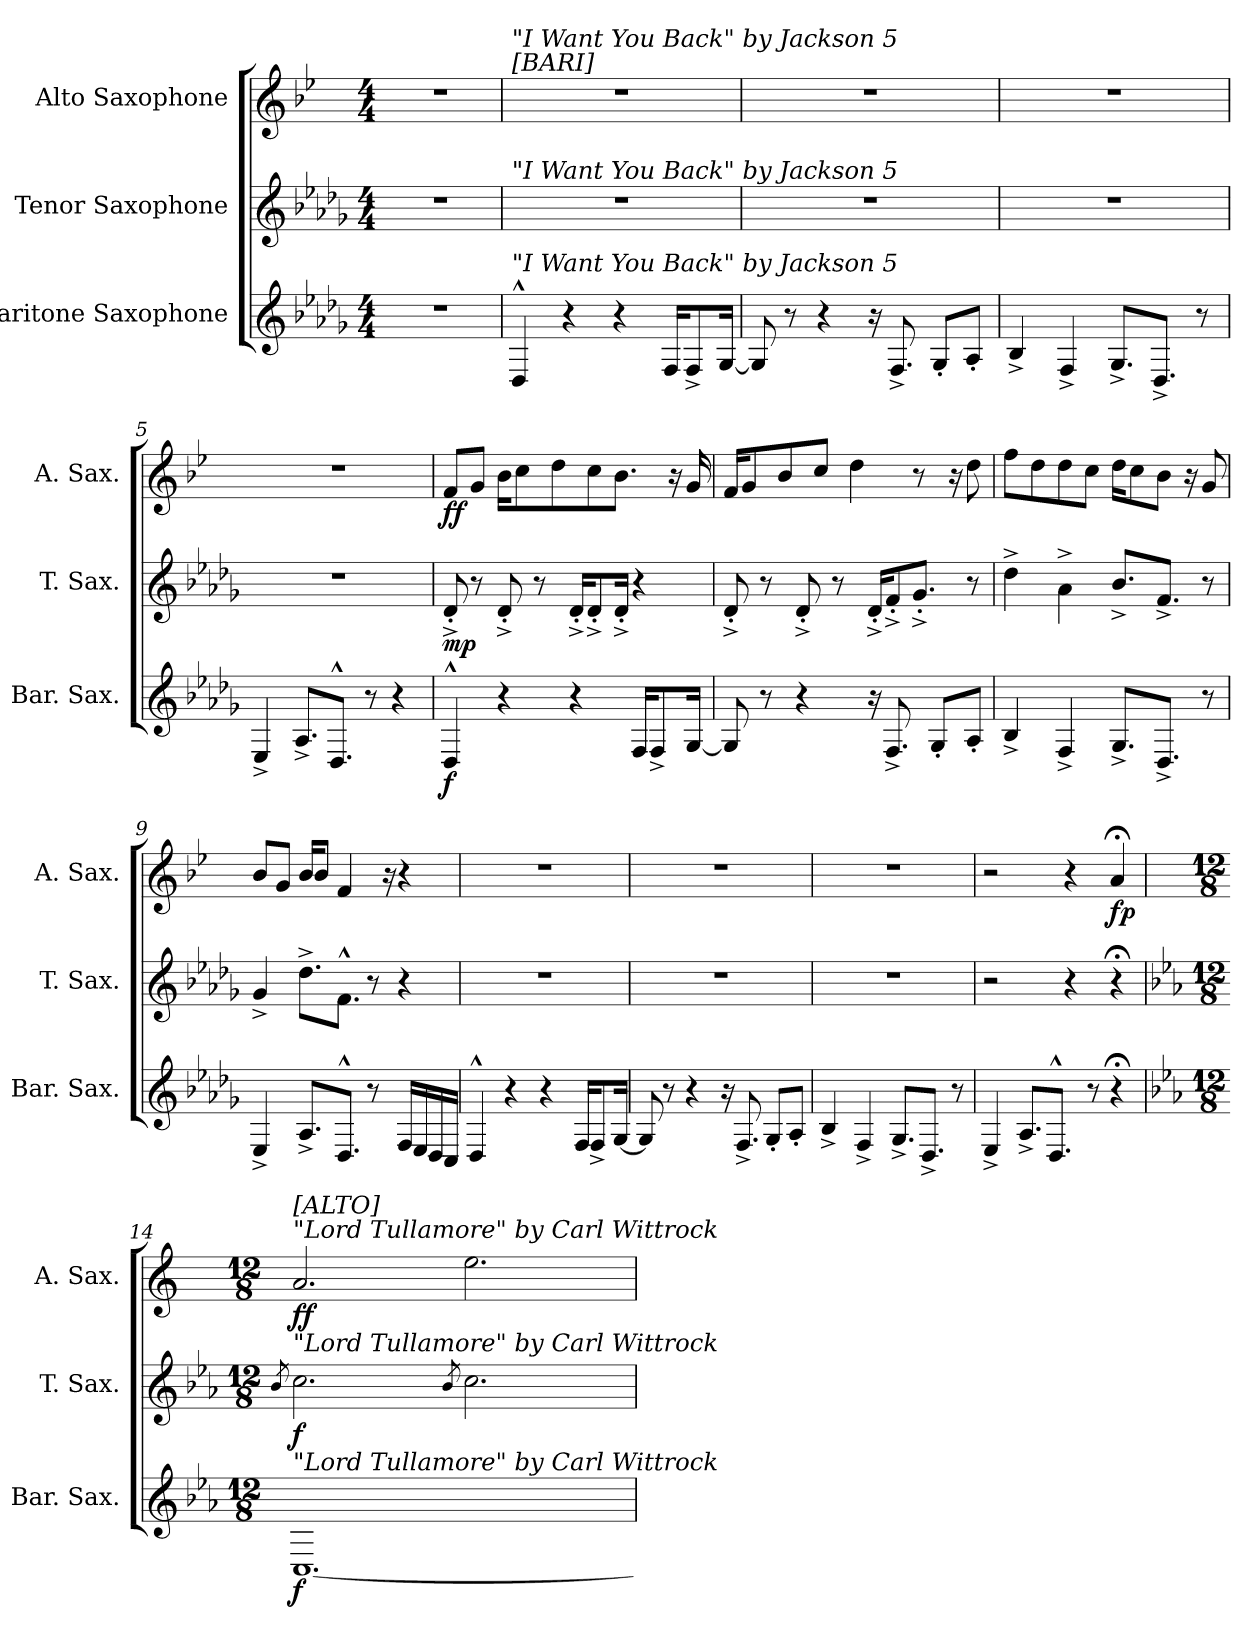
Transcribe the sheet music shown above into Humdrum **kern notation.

**kern	**dynam	**kern	**dynam	**kern	**dynam
*part3	*part3	*part2	*part2	*part1	*part1
*staff3	*staff3	*staff2	*staff2	*staff1	*staff1
*I"Baritone Saxophone	*	*I"Tenor Saxophone	*	*I"Alto Saxophone	*
*I'Bar. Sax.	*	*I'T. Sax.	*	*I'A. Sax.	*
*clefG2	*	*clefG2	*	*clefG2	*
*ITrd12c21	*	*ITrd8c14	*	*ITrd5c9	*
*k[b-e-a-d-g-]	*	*k[b-e-a-d-g-]	*	*k[b-e-a-d-g-]	*
*M4/4	*	*M4/4	*	*M4/4	*
=1	=1	=1	=1	=1	=1
1r	.	1r	.	1r	.
=2	=2	=2	=2	=2	=2
*	*	*	*	*MM120	*
!	!	!	!	!LO:TX:a:B:t=[BARI]	!
!	!	!	!	!LO:TX:a:i:t="I Want You Back" by Jackson 5	!
!	!	!LO:TX:a:i:t="I Want You Back" by Jackson 5	!	!	!
!LO:TX:a:i:t="I Want You Back" by Jackson 5	!	!	!	!	!
4DD-^^/	.	1r	.	1r	.
4r	.	.	.	.	.
4r	.	.	.	.	.
16FF/KL	.	.	.	.	.
8FF^/	.	.	.	.	.
[16GG-/Jk	.	.	.	.	.
=3	=3	=3	=3	=3	=3
8GG-/]	.	1r	.	1r	.
8r	.	.	.	.	.
4r	.	.	.	.	.
16r	.	.	.	.	.
8.FF^/	.	.	.	.	.
8GG-'/L	.	.	.	.	.
8AA-'/J	.	.	.	.	.
=4	=4	=4	=4	=4	=4
4BB-^/	.	1r	.	1r	.
4FF^/	.	.	.	.	.
8.GG-^/L	.	.	.	.	.
8.DD-^/J	.	.	.	.	.
8r	.	.	.	.	.
=5	=5	=5	=5	=5	=5
4EE-^/	.	1r	.	1r	.
8.AA-^/L	.	.	.	.	.
8.DD-^^/J	.	.	.	.	.
8r	.	.	.	.	.
4r	.	.	.	.	.
!!LO:LB:g=z
=6	=6	=6	=6	=6	=6
!	!LO:DY:b	!	!LO:DY:b	!	!LO:DY:b
4DD-^^/	f	8D-'^/	mp	8A-/L	ff
.	.	8r	.	8B-/J	.
4r	.	8D-'^/	.	16d-\KL	.
.	.	.	.	8e-\	.
.	.	8r	.	.	.
.	.	.	.	8f\	.
4r	.	16D-'^/KL	.	.	.
.	.	8D-'^/	.	8e-\	.
.	.	16D-'^/Jk	.	8.d-\J	.
16FF/KL	.	4r	.	.	.
8FF^/	.	.	.	.	.
.	.	.	.	16r	.
[16GG-/Jk	.	.	.	16B-/	.
=7	=7	=7	=7	=7	=7
8GG-/]	.	8D-'^/	.	16A-/KL	.
.	.	.	.	8B-/	.
8r	.	8r	.	.	.
.	.	.	.	8d-/	.
4r	.	8D-'^/	.	.	.
.	.	.	.	8e-/J	.
.	.	8r	.	.	.
.	.	.	.	4f\	.
16r	.	16D-'^/KL	.	.	.
8.FF^/	.	8F'^/	.	.	.
.	.	8.G-'^/J	.	8r	.
8GG-'/L	.	.	.	.	.
.	.	.	.	16r	.
8AA-'/J	.	8r	.	8f\	.
=8	=8	=8	=8	=8	=8
4BB-^/	.	4d-^\	.	8a-\L	.
.	.	.	.	8f\	.
4FF^/	.	4A-^\	.	8f\	.
.	.	.	.	8e-\J	.
8.GG-^/L	.	8.B-^/L	.	16f\KL	.
.	.	.	.	8e-\	.
8.DD-^/J	.	8.F^/J	.	8d-\J	.
.	.	.	.	16r	.
8r	.	8r	.	8B-/	.
!!LO:LB:g=z
=9	=9	=9	=9	=9	=9
4EE-^/	.	4G-^/	.	8d-/L	.
.	.	.	.	8B-/J	.
8.AA-^/L	.	8.d-^\L	.	16d-/KL	.
.	.	.	.	8d-/J	.
8.DD-^^/J	.	8.F^^\J	.	4A-/	.
8r	.	8r	.	.	.
.	.	.	.	16r	.
16FF/LL	.	4r	.	4r	.
16EE-/	.	.	.	.	.
16DD-/	.	.	.	.	.
16CC/JJ	.	.	.	.	.
=10	=10	=10	=10	=10	=10
4DD-^^/	.	1r	.	1r	.
4r	.	.	.	.	.
4r	.	.	.	.	.
16FF/KL	.	.	.	.	.
8FF^/	.	.	.	.	.
[16GG-/Jk	.	.	.	.	.
=11	=11	=11	=11	=11	=11
8GG-/]	.	1r	.	1r	.
8r	.	.	.	.	.
4r	.	.	.	.	.
16r	.	.	.	.	.
8.FF^/	.	.	.	.	.
8GG-'/L	.	.	.	.	.
8AA-'/J	.	.	.	.	.
=12	=12	=12	=12	=12	=12
4BB-^/	.	1r	.	1r	.
4FF^/	.	.	.	.	.
8.GG-^/L	.	.	.	.	.
8.DD-^/J	.	.	.	.	.
8r	.	.	.	.	.
!!LO:PB:g=z
=13	=13	=13	=13	=13	=13
4EE-^/	.	2r	.	2r	.
8.AA-^/L	.	.	.	.	.
8.DD-^^/J	.	.	.	.	.
.	.	4r	.	4r	.
8r	.	.	.	.	.
!	!	!	!	!	!LO:DY:b
4r;<	.	4r;<	.	4c;</	fp
=14	=14	=14	=14	=14	=14
*k[b-e-a-]	*	*k[b-e-a-]	*	*k[b-e-a-]	*
*M12/8	*	*M12/8	*	*M12/8	*
*	*	*	*	*MM186	*
.	.	8qB-/	.	.	.
!	!	!	!	!LO:TX:a:i:t="Lord Tullamore" by Carl Wittrock	!
!	!	!	!	!LO:TX:a:B:t=[ALTO]	!
!	!	!LO:TX:a:i:t="Lord Tullamore" by Carl Wittrock	!	!	!
!LO:TX:a:i:t="Lord Tullamore" by Carl Wittrock	!	!	!	!	!
!	!LO:DY:b	!	!LO:DY:b	!	!LO:DY:b
[1.CC	f	2.c\	f	2.c/	ff
.	.	8qB-/	.	.	.
.	.	2.c\	.	2.g\	.
=	=	=	=	=	=
*-	*-	*-	*-	*-	*-
